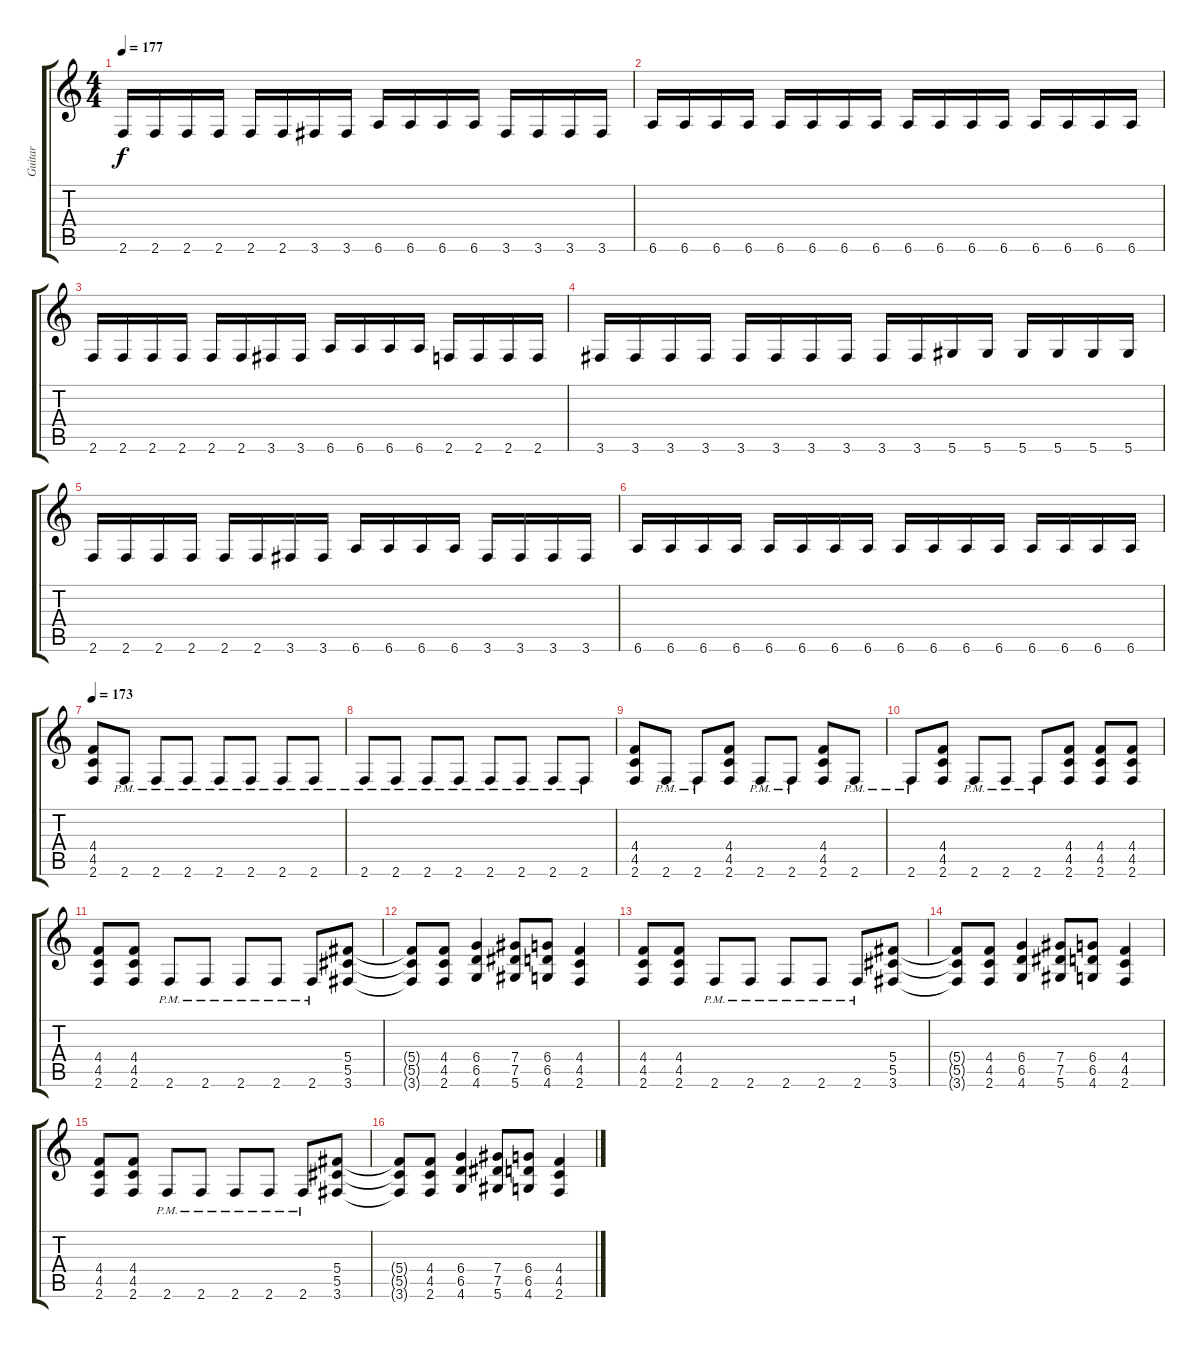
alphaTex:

\track ("Guitar" "Guitar") {instrument distortionguitar}
\staff {score tabs}
\tuning (Eb4 Bb3 Gb3 Db3 Ab2 Eb2) {hide}
\ts (4 4)
\tempo 177
\clef g2
\ks c
2.6.16{dy f} 2.6.16 2.6.16 2.6.16 2.6.16 2.6.16 3.6.16 3.6.16 6.6.16 6.6.16 6.6.16 6.6.16 3.6.16 3.6.16 3.6.16 3.6.16 |
6.6.16 6.6.16 6.6.16 6.6.16 6.6.16 6.6.16 6.6.16 6.6.16 6.6.16 6.6.16 6.6.16 6.6.16 6.6.16 6.6.16 6.6.16 6.6.16 |
2.6.16 2.6.16 2.6.16 2.6.16 2.6.16 2.6.16 3.6.16 3.6.16 6.6.16 6.6.16 6.6.16 6.6.16 2.6.16 2.6.16 2.6.16 2.6.16 |
3.6.16 3.6.16 3.6.16 3.6.16 3.6.16 3.6.16 3.6.16 3.6.16 3.6.16 3.6.16 5.6.16 5.6.16 5.6.16 5.6.16 5.6.16 5.6.16 |
2.6.16 2.6.16 2.6.16 2.6.16 2.6.16 2.6.16 3.6.16 3.6.16 6.6.16 6.6.16 6.6.16 6.6.16 3.6.16 3.6.16 3.6.16 3.6.16 |
6.6.16 6.6.16 6.6.16 6.6.16 6.6.16 6.6.16 6.6.16 6.6.16 6.6.16 6.6.16 6.6.16 6.6.16 6.6.16 6.6.16 6.6.16 6.6.16 |
\tempo 173
(4.4 4.5 2.6).8 2.6{pm}.8 2.6{pm}.8 2.6{pm}.8 2.6{pm}.8 2.6{pm}.8 2.6{pm}.8 2.6{pm}.8 |
2.6{pm}.8 2.6{pm}.8 2.6{pm}.8 2.6{pm}.8 2.6{pm}.8 2.6{pm}.8 2.6{pm}.8 2.6{pm}.8 |
(4.4 4.5 2.6).8 2.6{pm}.8 2.6{pm}.8 (4.4 4.5 2.6).8 2.6{pm}.8 2.6{pm}.8 (4.4 4.5 2.6).8 2.6{pm}.8 |
2.6{pm}.8 (4.4 4.5 2.6).8 2.6{pm}.8 2.6{pm}.8 2.6{pm}.8 (4.4 4.5 2.6).8 (4.4 4.5 2.6).8 (4.4 4.5 2.6).8 |
(4.4 4.5 2.6).8 (4.4 4.5 2.6).8 2.6{pm}.8 2.6{pm}.8 2.6{pm}.8 2.6{pm}.8 2.6{pm}.8 (5.4 5.5 3.6).8 |
(5.4{t} 5.5{t} 3.6{t}).8 (4.4 4.5 2.6).8 (6.4 6.5 4.6).4 (7.4 7.5 5.6).8 (6.4 6.5 4.6).8 (4.4 4.5 2.6).4 |
(4.4 4.5 2.6).8 (4.4 4.5 2.6).8 2.6{pm}.8 2.6{pm}.8 2.6{pm}.8 2.6{pm}.8 2.6{pm}.8 (5.4 5.5 3.6).8 |
(5.4{t} 5.5{t} 3.6{t}).8 (4.4 4.5 2.6).8 (6.4 6.5 4.6).4 (7.4 7.5 5.6).8 (6.4 6.5 4.6).8 (4.4 4.5 2.6).4 |
(4.4 4.5 2.6).8 (4.4 4.5 2.6).8 2.6{pm}.8 2.6{pm}.8 2.6{pm}.8 2.6{pm}.8 2.6{pm}.8 (5.4 5.5 3.6).8 |
(5.4{t} 5.5{t} 3.6{t}).8 (4.4 4.5 2.6).8 (6.4 6.5 4.6).4 (7.4 7.5 5.6).8 (6.4 6.5 4.6).8 (4.4 4.5 2.6).4
